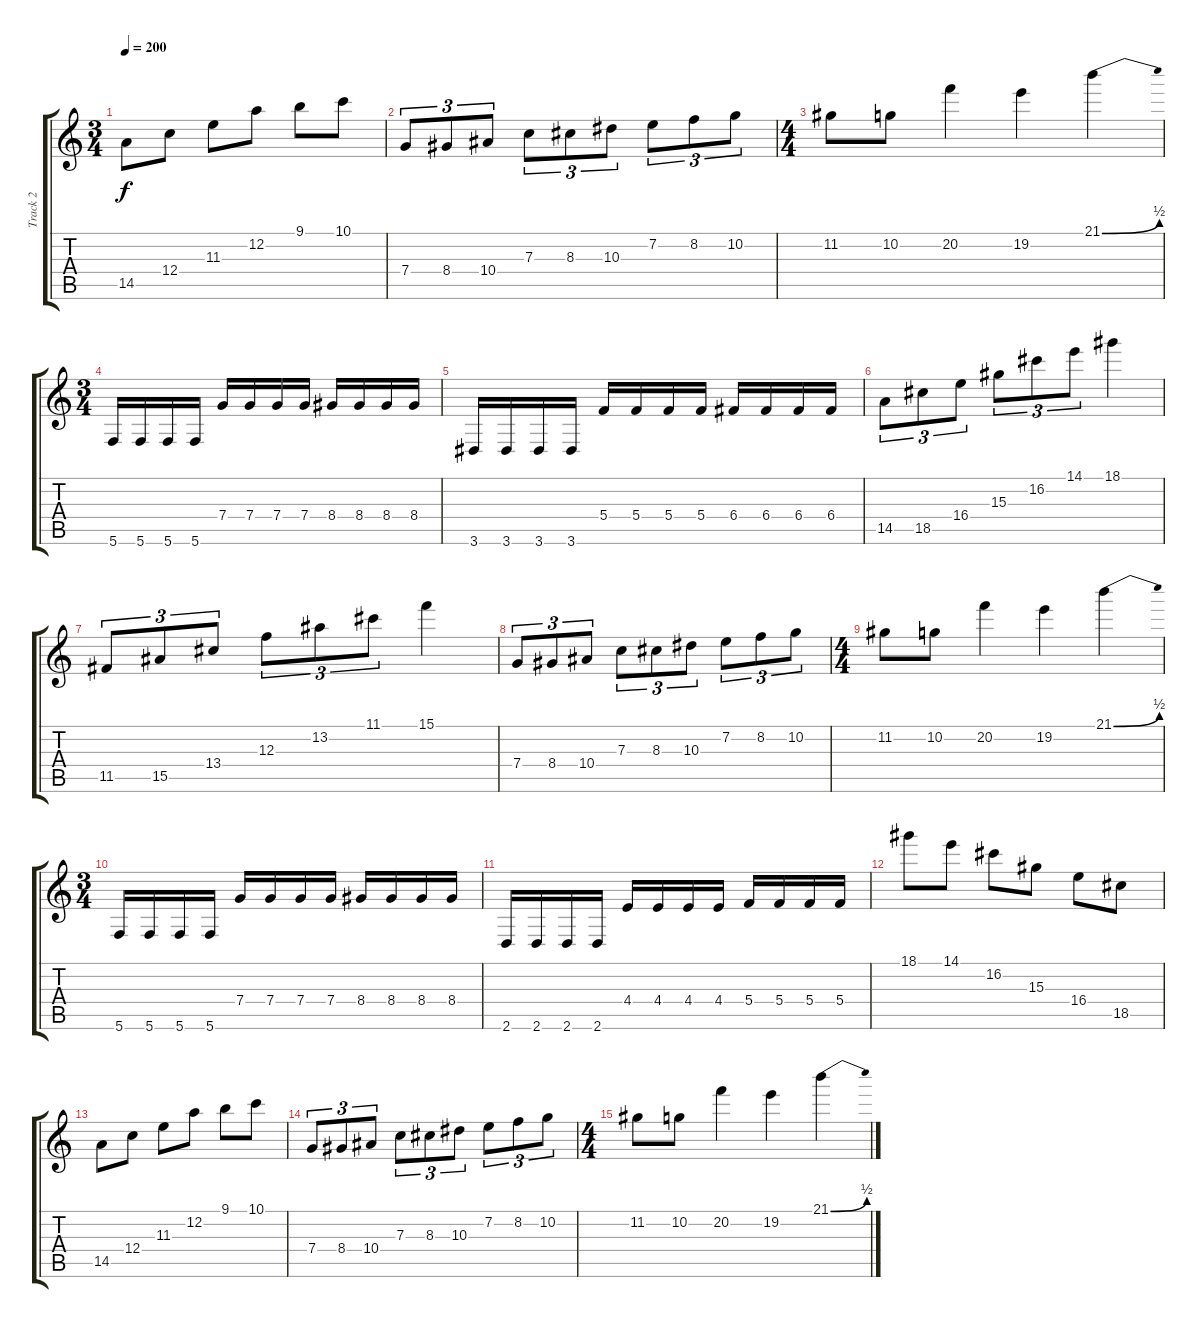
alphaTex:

\track ("Track 2" "Track 2") {instrument overdrivenguitar bank 255}
\staff {score tabs}
\tuning (D4 A3 F3 C3 G2 C2) {hide}
\ts (3 4)
\tempo 200
\clef g2
\ks c
14.5.8{dy f} 12.4.8 11.3.8 12.2.8 9.1.8 10.1.8 |
7.4.8{tu (3 2)} 8.4.8{tu (3 2)} 10.4.8{tu (3 2)} 7.3.8{tu (3 2)} 8.3.8{tu (3 2)} 10.3.8{tu (3 2)} 7.2.8{tu (3 2)} 8.2.8{tu (3 2)} 10.2.8{tu (3 2)} |
\ts (4 4)
11.2.8 10.2.8 20.2.4 19.2.4 21.1{be (bend 0 0 60 2)}.4 |
\ts (3 4)
5.6.16 5.6.16 5.6.16 5.6.16 7.4.16 7.4.16 7.4.16 7.4.16 8.4.16 8.4.16 8.4.16 8.4.16 |
3.6.16 3.6.16 3.6.16 3.6.16 5.4.16 5.4.16 5.4.16 5.4.16 6.4.16 6.4.16 6.4.16 6.4.16 |
14.5.8{tu (3 2)} 18.5.8{tu (3 2)} 16.4.8{tu (3 2)} 15.3.8{tu (3 2)} 16.2.8{tu (3 2)} 14.1.8{tu (3 2)} 18.1.4 |
11.5.8{tu (3 2)} 15.5.8{tu (3 2)} 13.4.8{tu (3 2)} 12.3.8{tu (3 2)} 13.2.8{tu (3 2)} 11.1.8{tu (3 2)} 15.1.4 |
7.4.8{tu (3 2)} 8.4.8{tu (3 2)} 10.4.8{tu (3 2)} 7.3.8{tu (3 2)} 8.3.8{tu (3 2)} 10.3.8{tu (3 2)} 7.2.8{tu (3 2)} 8.2.8{tu (3 2)} 10.2.8{tu (3 2)} |
\ts (4 4)
11.2.8 10.2.8 20.2.4 19.2.4 21.1{be (bend 0 0 60 2)}.4 |
\ts (3 4)
5.6.16 5.6.16 5.6.16 5.6.16 7.4.16 7.4.16 7.4.16 7.4.16 8.4.16 8.4.16 8.4.16 8.4.16 |
2.6.16 2.6.16 2.6.16 2.6.16 4.4.16 4.4.16 4.4.16 4.4.16 5.4.16 5.4.16 5.4.16 5.4.16 |
18.1.8 14.1.8 16.2.8 15.3.8 16.4.8 18.5.8 |
14.5.8 12.4.8 11.3.8 12.2.8 9.1.8 10.1.8 |
7.4.8{tu (3 2)} 8.4.8{tu (3 2)} 10.4.8{tu (3 2)} 7.3.8{tu (3 2)} 8.3.8{tu (3 2)} 10.3.8{tu (3 2)} 7.2.8{tu (3 2)} 8.2.8{tu (3 2)} 10.2.8{tu (3 2)} |
\ts (4 4)
11.2.8 10.2.8 20.2.4 19.2.4 21.1{be (bend 0 0 60 2)}.4
